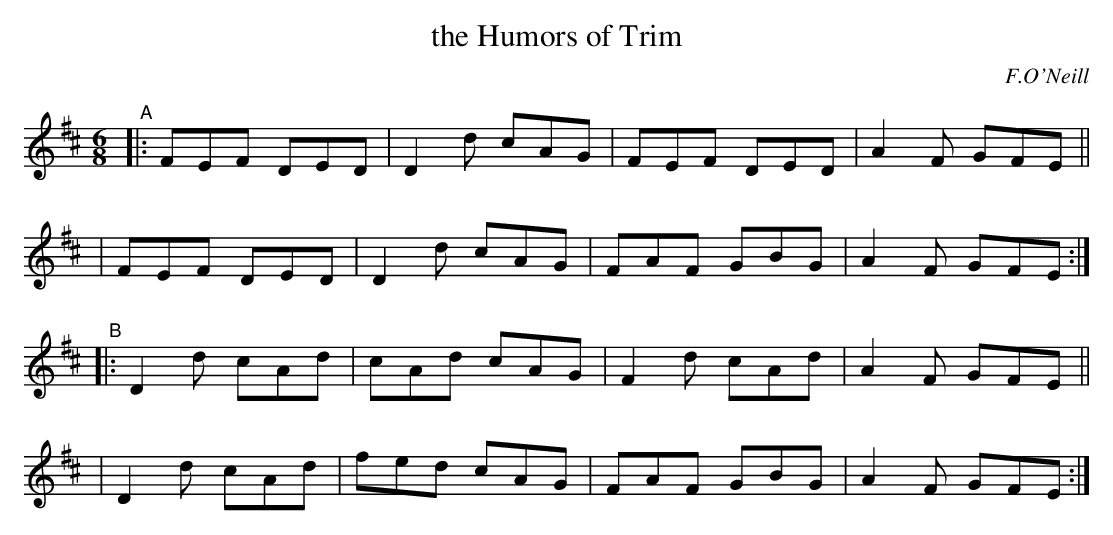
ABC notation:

X:1
T: the Humors of Trim
O: F.O'Neill
M: 6/8
L: 1/8
K: D
"^A"\
|: FEF DED | D2d cAG | FEF DED | A2F GFE ||
|  FEF DED | D2d cAG | FAF GBG | A2F GFE :|
"^B"\
|: D2d cAd | cAd cAG | F2d cAd | A2F GFE ||
|  D2d cAd | fed cAG | FAF GBG | A2F GFE :|
